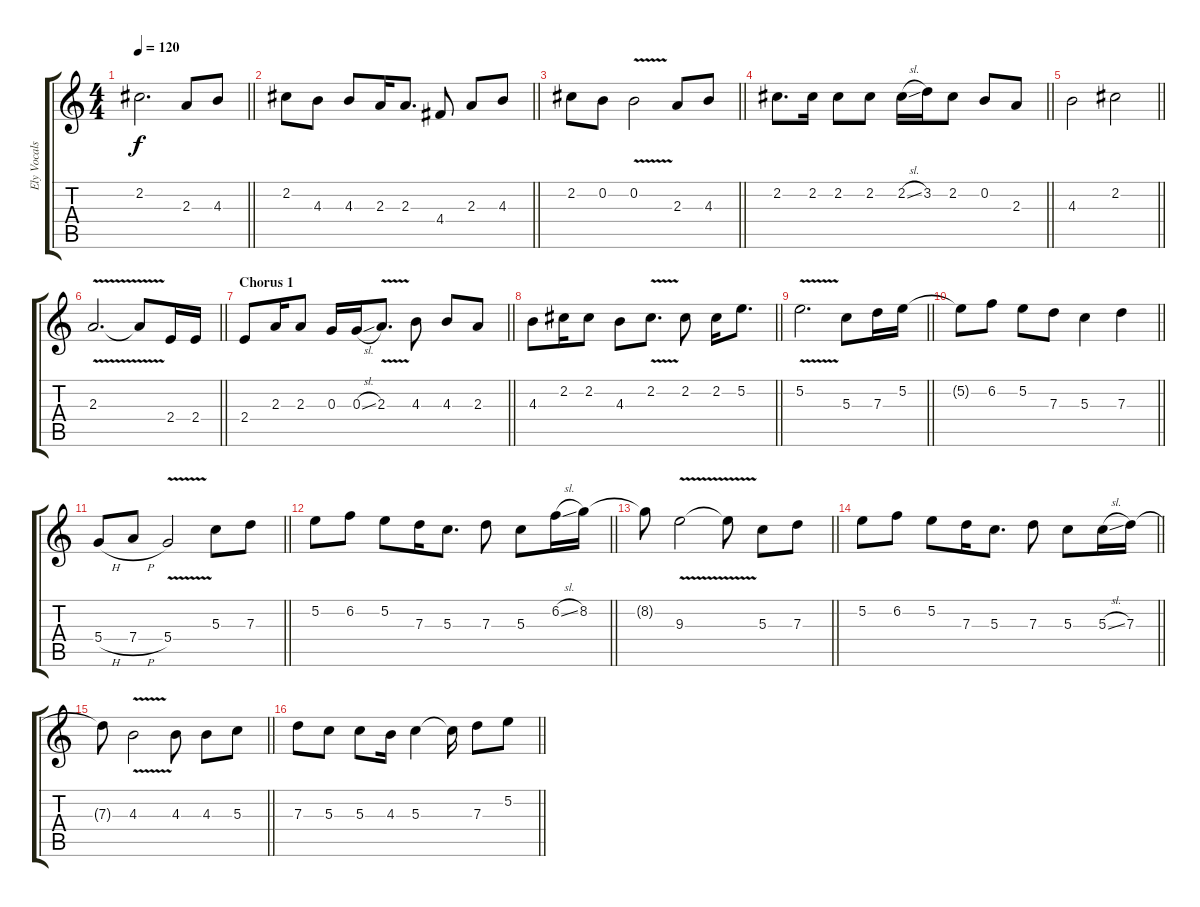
\track ("Ely Vocals" "Ely Vocals") {instrument acousticguitarsteel}
\staff {score tabs}
\tuning (E4 B3 G3 D3 A2 E2) {hide}
\ts (4 4)
\tempo 120
\clef g2
\barLineRight lightlight
\ks c
2.2{t}.2{d dy f} 2.3.8 4.3.8 |
\barLineRight lightlight
2.2.8 4.3.8 4.3.8 2.3.16 2.3.8{d} 4.4.8 2.3.8 4.3.8 |
\barLineRight lightlight
2.2.8 0.2.8 0.2{v}.2 2.3.8 4.3.8 |
\barLineRight lightlight
2.2.8{d} 2.2.16 2.2.8 2.2.8 2.2{sl}.16 3.2.16 2.2.8 0.2.8 2.3.8 |
\barLineRight lightlight
4.3.2 2.2.2 |
\barLineRight lightlight
2.3{v}.2{d} 2.3{t}.8 2.4.16 2.4.16 |
\section ("" "Chorus 1")
\barLineRight lightlight
2.4.8 2.3.16 2.3.8 0.3.16 0.3{sl}.16 2.3{v}.8{d} 4.3.8 4.3.8 2.3.8 |
\barLineRight lightlight
4.3.8 2.2.16 2.2.8 4.3.8 2.2{v}.8{d} 2.2.8 2.2.16 5.2.8{d} |
\barLineRight lightlight
5.2{v}.2{d} 5.3.8 7.3.16 5.2.16 |
\barLineRight lightlight
5.2{t}.8 6.2.8 5.2.8 7.3.8 5.3.4 7.3.4 |
\barLineRight lightlight
5.4{h}.8 7.4{h}.8 5.4{v}.2 5.3.8 7.3.8 |
\barLineRight lightlight
5.2.8 6.2.8 5.2.8 7.3.16 5.3.8{d} 7.3.8 5.3.8 6.2{sl}.16 8.2.16 |
\barLineRight lightlight
8.2{t}.8 9.3{v}.2 9.3{t}.8 5.3.8 7.3.8 |
\barLineRight lightlight
5.2.8 6.2.8 5.2.8 7.3.16 5.3.8{d} 7.3.8 5.3.8 5.3{sl}.16 7.3.16 |
\barLineRight lightlight
7.3{t}.8 4.3{v}.2 4.3.8 4.3.8 5.3.8 |
\barLineRight lightlight
7.3.8 5.3.8 5.3.8 4.3.16 5.3.4 5.3{t}.16 7.3.8 5.2.8
